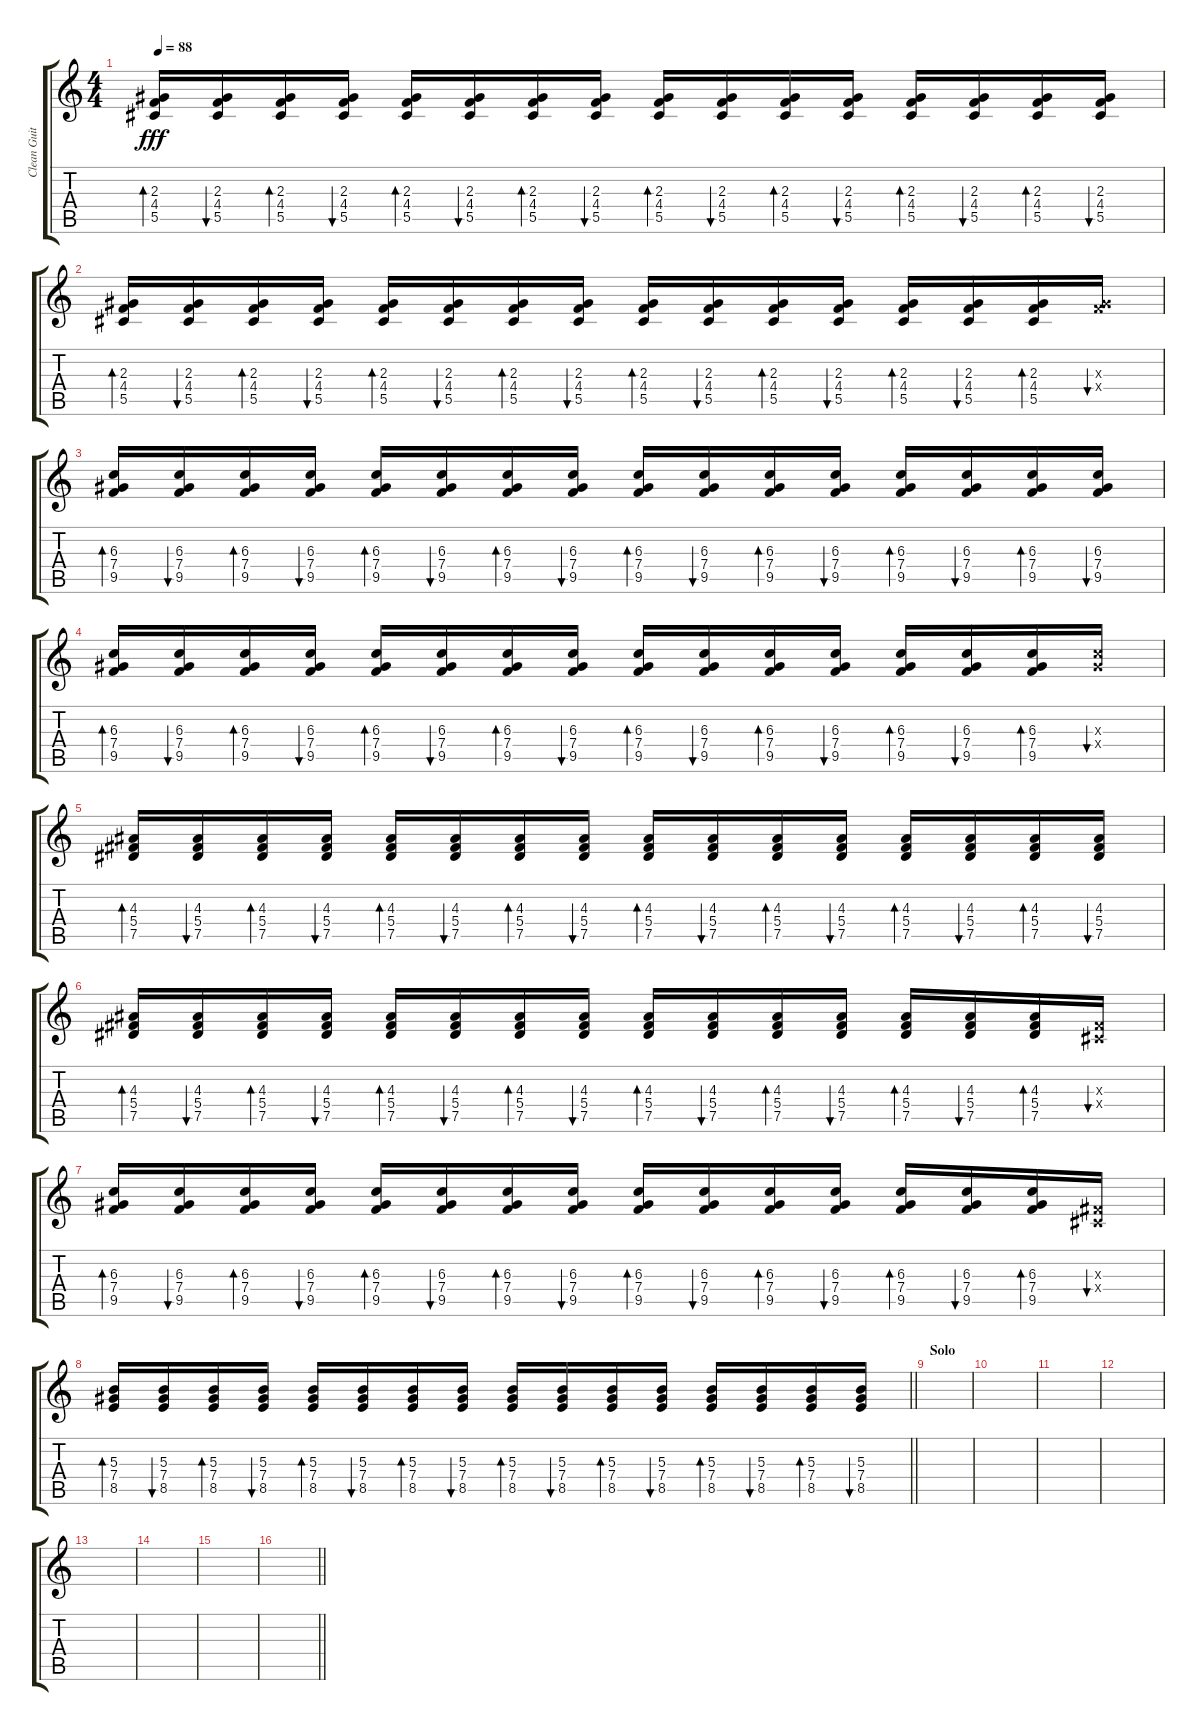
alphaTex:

\track ("Clean Guitar L" "Clean Guit") {instrument electricguitarjazz}
\staff {score tabs}
\tuning (Eb4 Bb3 Gb3 Db3 Ab2 Db2) {hide}
\ts (4 4)
\tempo 88
\clef g2
\ks c
(2.3 4.4 5.5).16{bd 30 dy fff} (2.3 4.4 5.5).16{bu 30} (2.3 4.4 5.5).16{bd 30} (2.3 4.4 5.5).16{bu 30} (2.3 4.4 5.5).16{bd 30} (2.3 4.4 5.5).16{bu 30} (2.3 4.4 5.5).16{bd 30} (2.3 4.4 5.5).16{bu 30} (2.3 4.4 5.5).16{bd 30} (2.3 4.4 5.5).16{bu 30} (2.3 4.4 5.5).16{bd 30} (2.3 4.4 5.5).16{bu 30} (2.3 4.4 5.5).16{bd 30} (2.3 4.4 5.5).16{bu 30} (2.3 4.4 5.5).16{bd 30} (2.3 4.4 5.5).16{bu 30} |
(2.3 4.4 5.5).16{bd 30} (2.3 4.4 5.5).16{bu 30} (2.3 4.4 5.5).16{bd 30} (2.3 4.4 5.5).16{bu 30} (2.3 4.4 5.5).16{bd 30} (2.3 4.4 5.5).16{bu 30} (2.3 4.4 5.5).16{bd 30} (2.3 4.4 5.5).16{bu 30} (2.3 4.4 5.5).16{bd 30} (2.3 4.4 5.5).16{bu 30} (2.3 4.4 5.5).16{bd 30} (2.3 4.4 5.5).16{bu 30} (2.3 4.4 5.5).16{bd 30} (2.3 4.4 5.5).16{bu 30} (2.3 4.4 5.5).16{bd 30} (2.3{x} 4.4{x}).16{bu 30} |
(6.3 7.4 9.5).16{bd 30} (6.3 7.4 9.5).16{bu 30} (6.3 7.4 9.5).16{bd 30} (6.3 7.4 9.5).16{bu 30} (6.3 7.4 9.5).16{bd 30} (6.3 7.4 9.5).16{bu 30} (6.3 7.4 9.5).16{bd 30} (6.3 7.4 9.5).16{bu 30} (6.3 7.4 9.5).16{bd 30} (6.3 7.4 9.5).16{bu 30} (6.3 7.4 9.5).16{bd 30} (6.3 7.4 9.5).16{bu 30} (6.3 7.4 9.5).16{bd 30} (6.3 7.4 9.5).16{bu 30} (6.3 7.4 9.5).16{bd 30} (6.3 7.4 9.5).16{bu 30} |
(6.3 7.4 9.5).16{bd 30} (6.3 7.4 9.5).16{bu 30} (6.3 7.4 9.5).16{bd 30} (6.3 7.4 9.5).16{bu 30} (6.3 7.4 9.5).16{bd 30} (6.3 7.4 9.5).16{bu 30} (6.3 7.4 9.5).16{bd 30} (6.3 7.4 9.5).16{bu 30} (6.3 7.4 9.5).16{bd 30} (6.3 7.4 9.5).16{bu 30} (6.3 7.4 9.5).16{bd 30} (6.3 7.4 9.5).16{bu 30} (6.3 7.4 9.5).16{bd 30} (6.3 7.4 9.5).16{bu 30} (6.3 7.4 9.5).16{bd 30} (6.3{x} 7.4{x}).16{bu 30} |
(4.3 5.4 7.5).16{bd 30} (4.3 5.4 7.5).16{bu 30} (4.3 5.4 7.5).16{bd 30} (4.3 5.4 7.5).16{bu 30} (4.3 5.4 7.5).16{bd 30} (4.3 5.4 7.5).16{bu 30} (4.3 5.4 7.5).16{bd 30} (4.3 5.4 7.5).16{bu 30} (4.3 5.4 7.5).16{bd 30} (4.3 5.4 7.5).16{bu 30} (4.3 5.4 7.5).16{bd 30} (4.3 5.4 7.5).16{bu 30} (4.3 5.4 7.5).16{bd 30} (4.3 5.4 7.5).16{bu 30} (4.3 5.4 7.5).16{bd 30} (4.3 5.4 7.5).16{bu 30} |
(4.3 5.4 7.5).16{bd 30} (4.3 5.4 7.5).16{bu 30} (4.3 5.4 7.5).16{bd 30} (4.3 5.4 7.5).16{bu 30} (4.3 5.4 7.5).16{bd 30} (4.3 5.4 7.5).16{bu 30} (4.3 5.4 7.5).16{bd 30} (4.3 5.4 7.5).16{bu 30} (4.3 5.4 7.5).16{bd 30} (4.3 5.4 7.5).16{bu 30} (4.3 5.4 7.5).16{bd 30} (4.3 5.4 7.5).16{bu 30} (4.3 5.4 7.5).16{bd 30} (4.3 5.4 7.5).16{bu 30} (4.3 5.4 7.5).16{bd 30} (0.3{x} 0.4{x}).16{bu 30} |
(6.3 7.4 9.5).16{bd 30} (6.3 7.4 9.5).16{bu 30} (6.3 7.4 9.5).16{bd 30} (6.3 7.4 9.5).16{bu 30} (6.3 7.4 9.5).16{bd 30} (6.3 7.4 9.5).16{bu 30} (6.3 7.4 9.5).16{bd 30} (6.3 7.4 9.5).16{bu 30} (6.3 7.4 9.5).16{bd 30} (6.3 7.4 9.5).16{bu 30} (6.3 7.4 9.5).16{bd 30} (6.3 7.4 9.5).16{bu 30} (6.3 7.4 9.5).16{bd 30} (6.3 7.4 9.5).16{bu 30} (6.3 7.4 9.5).16{bd 30} (0.3{x} 0.4{x}).16{bu 30} |
\barLineRight lightlight
(5.3 7.4 8.5).16{bd 30} (5.3 7.4 8.5).16{bu 30} (5.3 7.4 8.5).16{bd 30} (5.3 7.4 8.5).16{bu 30} (5.3 7.4 8.5).16{bd 30} (5.3 7.4 8.5).16{bu 30} (5.3 7.4 8.5).16{bd 30} (5.3 7.4 8.5).16{bu 30} (5.3 7.4 8.5).16{bd 30} (5.3 7.4 8.5).16{bu 30} (5.3 7.4 8.5).16{bd 30} (5.3 7.4 8.5).16{bu 30} (5.3 7.4 8.5).16{bd 30} (5.3 7.4 8.5).16{bu 30} (5.3 7.4 8.5).16{bd 30} (5.3 7.4 8.5).16{bu 30} |
\section ("" "Solo")
|
|
|
|
|
|
|
\barLineRight lightlight
